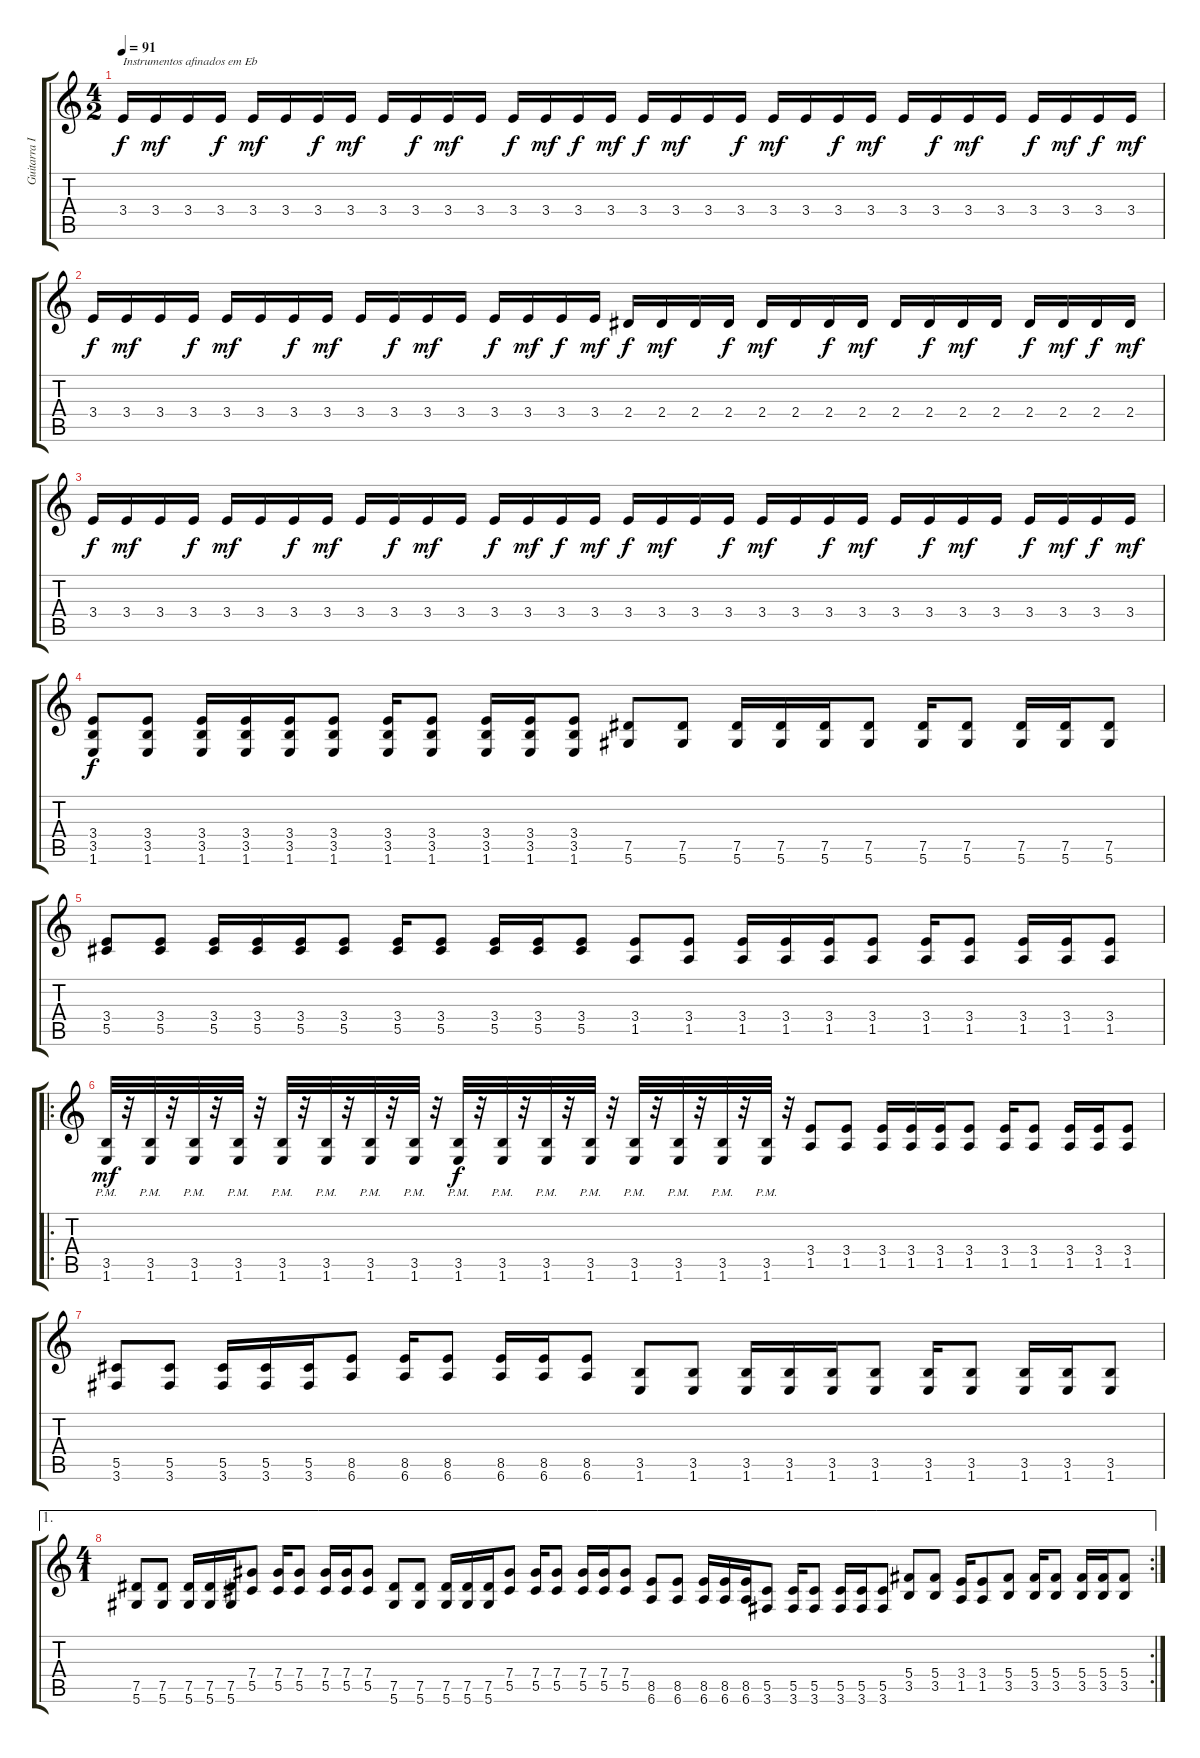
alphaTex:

\track ("Guitarra I" "Guitarra I") {instrument overdrivenguitar}
\staff {score tabs}
\tuning (Eb4 Bb3 Gb3 Db3 Ab2 Eb2) {hide}
\ts (4 2)
\tempo 91
\clef g2
\ks c
3.4.16{txt "Instrumentos afinados em Eb" dy f instrument overdrivenguitar} 3.4.16{dy mf} 3.4.16 3.4.16{dy f} 3.4.16{dy mf} 3.4.16 3.4.16{dy f} 3.4.16{dy mf} 3.4.16 3.4.16{dy f} 3.4.16{dy mf} 3.4.16 3.4.16{dy f} 3.4.16{dy mf} 3.4.16{dy f} 3.4.16{dy mf} 3.4.16{dy f} 3.4.16{dy mf} 3.4.16 3.4.16{dy f} 3.4.16{dy mf} 3.4.16 3.4.16{dy f} 3.4.16{dy mf} 3.4.16 3.4.16{dy f} 3.4.16{dy mf} 3.4.16 3.4.16{dy f} 3.4.16{dy mf} 3.4.16{dy f} 3.4.16{dy mf} |
3.4.16{dy f} 3.4.16{dy mf} 3.4.16 3.4.16{dy f} 3.4.16{dy mf} 3.4.16 3.4.16{dy f} 3.4.16{dy mf} 3.4.16 3.4.16{dy f} 3.4.16{dy mf} 3.4.16 3.4.16{dy f} 3.4.16{dy mf} 3.4.16{dy f} 3.4.16{dy mf} 2.4.16{dy f} 2.4.16{dy mf} 2.4.16 2.4.16{dy f} 2.4.16{dy mf} 2.4.16 2.4.16{dy f} 2.4.16{dy mf} 2.4.16 2.4.16{dy f} 2.4.16{dy mf} 2.4.16 2.4.16{dy f} 2.4.16{dy mf} 2.4.16{dy f} 2.4.16{dy mf} |
3.4.16{dy f} 3.4.16{dy mf} 3.4.16 3.4.16{dy f} 3.4.16{dy mf} 3.4.16 3.4.16{dy f} 3.4.16{dy mf} 3.4.16 3.4.16{dy f} 3.4.16{dy mf} 3.4.16 3.4.16{dy f} 3.4.16{dy mf} 3.4.16{dy f} 3.4.16{dy mf} 3.4.16{dy f} 3.4.16{dy mf} 3.4.16 3.4.16{dy f} 3.4.16{dy mf} 3.4.16 3.4.16{dy f} 3.4.16{dy mf} 3.4.16 3.4.16{dy f} 3.4.16{dy mf} 3.4.16 3.4.16{dy f} 3.4.16{dy mf} 3.4.16{dy f} 3.4.16{dy mf} |
(3.4 3.5 1.6).8{dy f} (3.4 3.5 1.6).8 (3.4 3.5 1.6).16 (3.4 3.5 1.6).16 (3.4 3.5 1.6).16 (3.4 3.5 1.6).8 (3.4 3.5 1.6).16 (3.4 3.5 1.6).8 (3.4 3.5 1.6).16 (3.4 3.5 1.6).16 (3.4 3.5 1.6).8 (7.5 5.6).8 (7.5 5.6).8 (7.5 5.6).16 (7.5 5.6).16 (7.5 5.6).16 (7.5 5.6).8 (7.5 5.6).16 (7.5 5.6).8 (7.5 5.6).16 (7.5 5.6).16 (7.5 5.6).8 |
(3.4 5.5).8 (3.4 5.5).8 (3.4 5.5).16 (3.4 5.5).16 (3.4 5.5).16 (3.4 5.5).8 (3.4 5.5).16 (3.4 5.5).8 (3.4 5.5).16 (3.4 5.5).16 (3.4 5.5).8 (3.4 1.5).8 (3.4 1.5).8 (3.4 1.5).16 (3.4 1.5).16 (3.4 1.5).16 (3.4 1.5).8 (3.4 1.5).16 (3.4 1.5).8 (3.4 1.5).16 (3.4 1.5).16 (3.4 1.5).8 |
\ro
(3.5{pm} 1.6{pm}).32{dy mf} r.32 (3.5{pm} 1.6{pm}).32 r.32 (3.5{pm} 1.6{pm}).32 r.32 (3.5{pm} 1.6{pm}).32 r.32 (3.5{pm} 1.6{pm}).32 r.32 (3.5{pm} 1.6{pm}).32 r.32 (3.5{pm} 1.6{pm}).32 r.32 (3.5{pm} 1.6{pm}).32 r.32 (3.5{pm} 1.6{pm}).32{dy f} r.32 (3.5{pm} 1.6{pm}).32 r.32 (3.5{pm} 1.6{pm}).32 r.32 (3.5{pm} 1.6{pm}).32 r.32 (3.5{pm} 1.6{pm}).32 r.32 (3.5{pm} 1.6{pm}).32 r.32 (3.5{pm} 1.6{pm}).32 r.32 (3.5{pm} 1.6{pm}).32 r.32 (3.4 1.5).8 (3.4 1.5).8 (3.4 1.5).16 (3.4 1.5).16 (3.4 1.5).16 (3.4 1.5).8 (3.4 1.5).16 (3.4 1.5).8 (3.4 1.5).16 (3.4 1.5).16 (3.4 1.5).8 |
(5.5 3.6).8 (5.5 3.6).8 (5.5 3.6).16 (5.5 3.6).16 (5.5 3.6).16 (8.5 6.6).8 (8.5 6.6).16 (8.5 6.6).8 (8.5 6.6).16 (8.5 6.6).16 (8.5 6.6).8 (3.5 1.6).8 (3.5 1.6).8 (3.5 1.6).16 (3.5 1.6).16 (3.5 1.6).16 (3.5 1.6).8 (3.5 1.6).16 (3.5 1.6).8 (3.5 1.6).16 (3.5 1.6).16 (3.5 1.6).8 |
\ae 1
\rc 2
\ts (4 1)
(7.5 5.6).8 (7.5 5.6).8 (7.5 5.6).16 (7.5 5.6).16 (7.5 5.6).16 (7.4 5.5).8 (7.4 5.5).16 (7.4 5.5).8 (7.4 5.5).16 (7.4 5.5).16 (7.4 5.5).8 (7.5 5.6).8 (7.5 5.6).8 (7.5 5.6).16 (7.5 5.6).16 (7.5 5.6).16 (7.4 5.5).8 (7.4 5.5).16 (7.4 5.5).8 (7.4 5.5).16 (7.4 5.5).16 (7.4 5.5).8 (8.5 6.6).8 (8.5 6.6).8 (8.5 6.6).16 (8.5 6.6).16 (8.5 6.6).16 (5.5 3.6).8 (5.5 3.6).16 (5.5 3.6).8 (5.5 3.6).16 (5.5 3.6).16 (5.5 3.6).8 (5.4 3.5).8 (5.4 3.5).8 (3.4 1.5).16 (3.4 1.5).8 (5.4 3.5).8 (5.4 3.5).16 (5.4 3.5).8 (5.4 3.5).16 (5.4 3.5).16 (5.4 3.5).8
